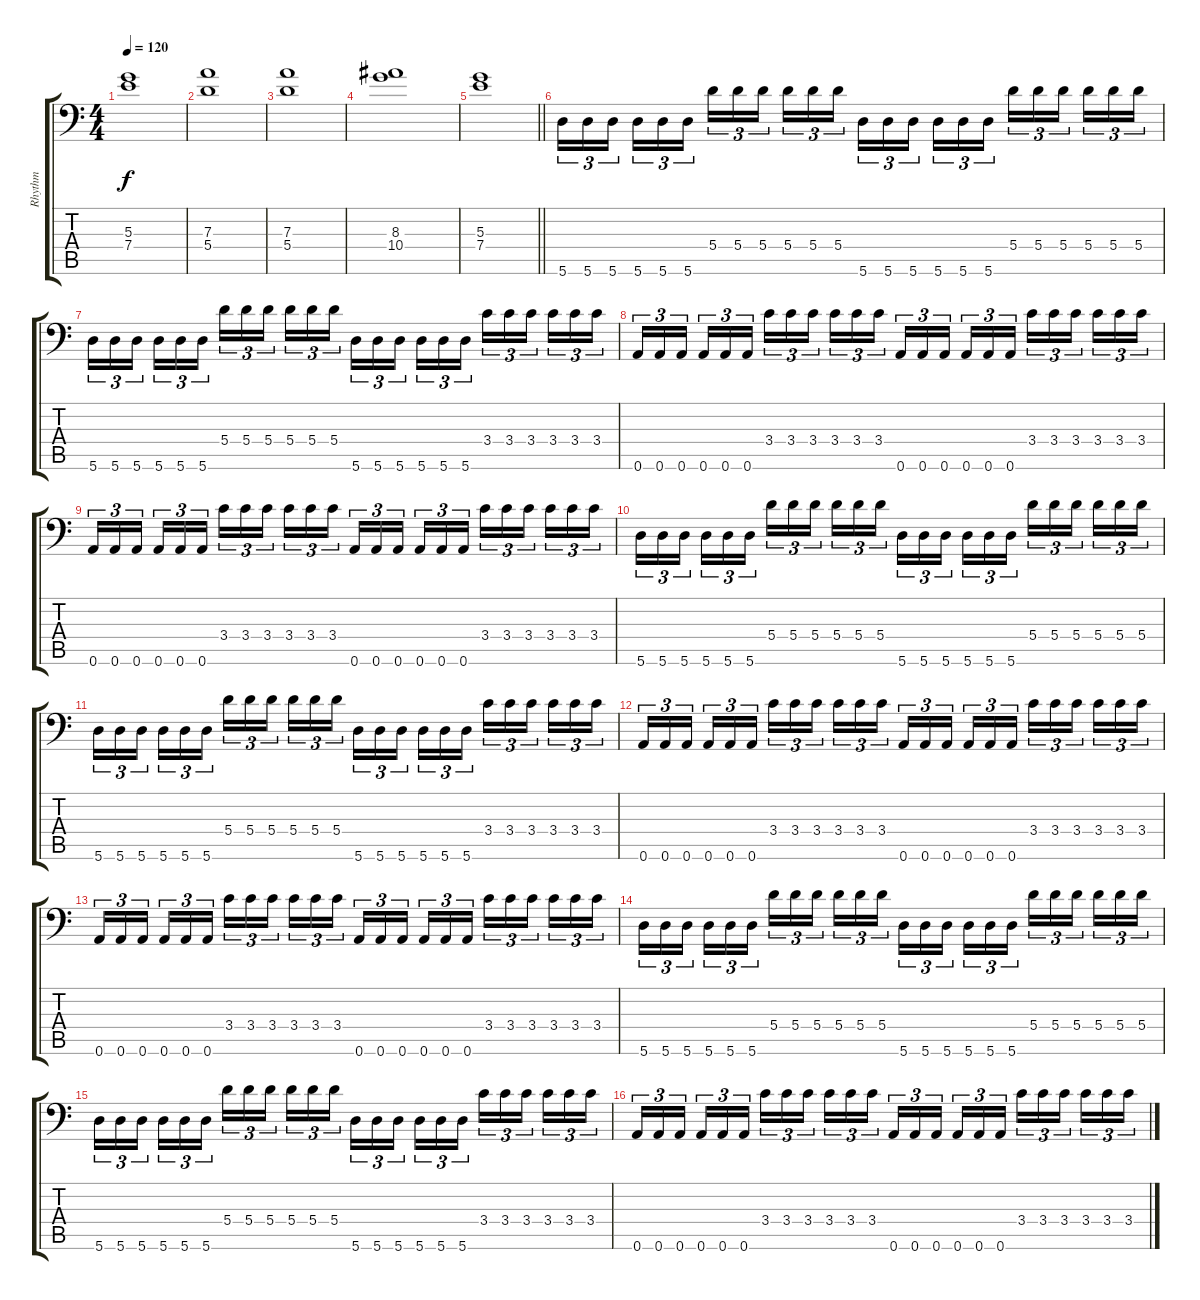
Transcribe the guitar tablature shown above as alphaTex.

\track ("Rhythm" "Rhythm") {instrument distortionguitar}
\staff {score tabs}
\tuning (B3 Gb3 D3 A2 E2 A1) {hide}
\ts (4 4)
\tempo 120
\clef f4
\ks c
(5.3 7.4).1{dy f} |
(7.3 5.4).1 |
(7.3 5.4).1 |
(8.3 10.4).1 |
\barLineRight lightlight
(5.3 7.4).1 |
\section ("" "")
5.6.16{tu (3 2)} 5.6.16{tu (3 2)} 5.6.16{tu (3 2) beam splitsecondary} 5.6.16{tu (3 2)} 5.6.16{tu (3 2)} 5.6.16{tu (3 2)} 5.4.16{tu (3 2)} 5.4.16{tu (3 2)} 5.4.16{tu (3 2) beam splitsecondary} 5.4.16{tu (3 2)} 5.4.16{tu (3 2)} 5.4.16{tu (3 2)} 5.6.16{tu (3 2)} 5.6.16{tu (3 2)} 5.6.16{tu (3 2) beam splitsecondary} 5.6.16{tu (3 2)} 5.6.16{tu (3 2)} 5.6.16{tu (3 2)} 5.4.16{tu (3 2)} 5.4.16{tu (3 2)} 5.4.16{tu (3 2) beam splitsecondary} 5.4.16{tu (3 2)} 5.4.16{tu (3 2)} 5.4.16{tu (3 2)} |
5.6.16{tu (3 2)} 5.6.16{tu (3 2)} 5.6.16{tu (3 2) beam splitsecondary} 5.6.16{tu (3 2)} 5.6.16{tu (3 2)} 5.6.16{tu (3 2)} 5.4.16{tu (3 2)} 5.4.16{tu (3 2)} 5.4.16{tu (3 2) beam splitsecondary} 5.4.16{tu (3 2)} 5.4.16{tu (3 2)} 5.4.16{tu (3 2)} 5.6.16{tu (3 2)} 5.6.16{tu (3 2)} 5.6.16{tu (3 2) beam splitsecondary} 5.6.16{tu (3 2)} 5.6.16{tu (3 2)} 5.6.16{tu (3 2)} 3.4.16{tu (3 2)} 3.4.16{tu (3 2)} 3.4.16{tu (3 2) beam splitsecondary} 3.4.16{tu (3 2)} 3.4.16{tu (3 2)} 3.4.16{tu (3 2)} |
0.6.16{tu (3 2)} 0.6.16{tu (3 2)} 0.6.16{tu (3 2) beam splitsecondary} 0.6.16{tu (3 2)} 0.6.16{tu (3 2)} 0.6.16{tu (3 2)} 3.4.16{tu (3 2)} 3.4.16{tu (3 2)} 3.4.16{tu (3 2) beam splitsecondary} 3.4.16{tu (3 2)} 3.4.16{tu (3 2)} 3.4.16{tu (3 2)} 0.6.16{tu (3 2)} 0.6.16{tu (3 2)} 0.6.16{tu (3 2) beam splitsecondary} 0.6.16{tu (3 2)} 0.6.16{tu (3 2)} 0.6.16{tu (3 2)} 3.4.16{tu (3 2)} 3.4.16{tu (3 2)} 3.4.16{tu (3 2) beam splitsecondary} 3.4.16{tu (3 2)} 3.4.16{tu (3 2)} 3.4.16{tu (3 2)} |
0.6.16{tu (3 2)} 0.6.16{tu (3 2)} 0.6.16{tu (3 2) beam splitsecondary} 0.6.16{tu (3 2)} 0.6.16{tu (3 2)} 0.6.16{tu (3 2)} 3.4.16{tu (3 2)} 3.4.16{tu (3 2)} 3.4.16{tu (3 2) beam splitsecondary} 3.4.16{tu (3 2)} 3.4.16{tu (3 2)} 3.4.16{tu (3 2)} 0.6.16{tu (3 2)} 0.6.16{tu (3 2)} 0.6.16{tu (3 2) beam splitsecondary} 0.6.16{tu (3 2)} 0.6.16{tu (3 2)} 0.6.16{tu (3 2)} 3.4.16{tu (3 2)} 3.4.16{tu (3 2)} 3.4.16{tu (3 2) beam splitsecondary} 3.4.16{tu (3 2)} 3.4.16{tu (3 2)} 3.4.16{tu (3 2)} |
5.6.16{tu (3 2)} 5.6.16{tu (3 2)} 5.6.16{tu (3 2) beam splitsecondary} 5.6.16{tu (3 2)} 5.6.16{tu (3 2)} 5.6.16{tu (3 2)} 5.4.16{tu (3 2)} 5.4.16{tu (3 2)} 5.4.16{tu (3 2) beam splitsecondary} 5.4.16{tu (3 2)} 5.4.16{tu (3 2)} 5.4.16{tu (3 2)} 5.6.16{tu (3 2)} 5.6.16{tu (3 2)} 5.6.16{tu (3 2) beam splitsecondary} 5.6.16{tu (3 2)} 5.6.16{tu (3 2)} 5.6.16{tu (3 2)} 5.4.16{tu (3 2)} 5.4.16{tu (3 2)} 5.4.16{tu (3 2) beam splitsecondary} 5.4.16{tu (3 2)} 5.4.16{tu (3 2)} 5.4.16{tu (3 2)} |
5.6.16{tu (3 2)} 5.6.16{tu (3 2)} 5.6.16{tu (3 2) beam splitsecondary} 5.6.16{tu (3 2)} 5.6.16{tu (3 2)} 5.6.16{tu (3 2)} 5.4.16{tu (3 2)} 5.4.16{tu (3 2)} 5.4.16{tu (3 2) beam splitsecondary} 5.4.16{tu (3 2)} 5.4.16{tu (3 2)} 5.4.16{tu (3 2)} 5.6.16{tu (3 2)} 5.6.16{tu (3 2)} 5.6.16{tu (3 2) beam splitsecondary} 5.6.16{tu (3 2)} 5.6.16{tu (3 2)} 5.6.16{tu (3 2)} 3.4.16{tu (3 2)} 3.4.16{tu (3 2)} 3.4.16{tu (3 2) beam splitsecondary} 3.4.16{tu (3 2)} 3.4.16{tu (3 2)} 3.4.16{tu (3 2)} |
0.6.16{tu (3 2)} 0.6.16{tu (3 2)} 0.6.16{tu (3 2) beam splitsecondary} 0.6.16{tu (3 2)} 0.6.16{tu (3 2)} 0.6.16{tu (3 2)} 3.4.16{tu (3 2)} 3.4.16{tu (3 2)} 3.4.16{tu (3 2) beam splitsecondary} 3.4.16{tu (3 2)} 3.4.16{tu (3 2)} 3.4.16{tu (3 2)} 0.6.16{tu (3 2)} 0.6.16{tu (3 2)} 0.6.16{tu (3 2) beam splitsecondary} 0.6.16{tu (3 2)} 0.6.16{tu (3 2)} 0.6.16{tu (3 2)} 3.4.16{tu (3 2)} 3.4.16{tu (3 2)} 3.4.16{tu (3 2) beam splitsecondary} 3.4.16{tu (3 2)} 3.4.16{tu (3 2)} 3.4.16{tu (3 2)} |
0.6.16{tu (3 2)} 0.6.16{tu (3 2)} 0.6.16{tu (3 2) beam splitsecondary} 0.6.16{tu (3 2)} 0.6.16{tu (3 2)} 0.6.16{tu (3 2)} 3.4.16{tu (3 2)} 3.4.16{tu (3 2)} 3.4.16{tu (3 2) beam splitsecondary} 3.4.16{tu (3 2)} 3.4.16{tu (3 2)} 3.4.16{tu (3 2)} 0.6.16{tu (3 2)} 0.6.16{tu (3 2)} 0.6.16{tu (3 2) beam splitsecondary} 0.6.16{tu (3 2)} 0.6.16{tu (3 2)} 0.6.16{tu (3 2)} 3.4.16{tu (3 2)} 3.4.16{tu (3 2)} 3.4.16{tu (3 2) beam splitsecondary} 3.4.16{tu (3 2)} 3.4.16{tu (3 2)} 3.4.16{tu (3 2)} |
5.6.16{tu (3 2)} 5.6.16{tu (3 2)} 5.6.16{tu (3 2) beam splitsecondary} 5.6.16{tu (3 2)} 5.6.16{tu (3 2)} 5.6.16{tu (3 2)} 5.4.16{tu (3 2)} 5.4.16{tu (3 2)} 5.4.16{tu (3 2) beam splitsecondary} 5.4.16{tu (3 2)} 5.4.16{tu (3 2)} 5.4.16{tu (3 2)} 5.6.16{tu (3 2)} 5.6.16{tu (3 2)} 5.6.16{tu (3 2) beam splitsecondary} 5.6.16{tu (3 2)} 5.6.16{tu (3 2)} 5.6.16{tu (3 2)} 5.4.16{tu (3 2)} 5.4.16{tu (3 2)} 5.4.16{tu (3 2) beam splitsecondary} 5.4.16{tu (3 2)} 5.4.16{tu (3 2)} 5.4.16{tu (3 2)} |
5.6.16{tu (3 2)} 5.6.16{tu (3 2)} 5.6.16{tu (3 2) beam splitsecondary} 5.6.16{tu (3 2)} 5.6.16{tu (3 2)} 5.6.16{tu (3 2)} 5.4.16{tu (3 2)} 5.4.16{tu (3 2)} 5.4.16{tu (3 2) beam splitsecondary} 5.4.16{tu (3 2)} 5.4.16{tu (3 2)} 5.4.16{tu (3 2)} 5.6.16{tu (3 2)} 5.6.16{tu (3 2)} 5.6.16{tu (3 2) beam splitsecondary} 5.6.16{tu (3 2)} 5.6.16{tu (3 2)} 5.6.16{tu (3 2)} 3.4.16{tu (3 2)} 3.4.16{tu (3 2)} 3.4.16{tu (3 2) beam splitsecondary} 3.4.16{tu (3 2)} 3.4.16{tu (3 2)} 3.4.16{tu (3 2)} |
0.6.16{tu (3 2)} 0.6.16{tu (3 2)} 0.6.16{tu (3 2) beam splitsecondary} 0.6.16{tu (3 2)} 0.6.16{tu (3 2)} 0.6.16{tu (3 2)} 3.4.16{tu (3 2)} 3.4.16{tu (3 2)} 3.4.16{tu (3 2) beam splitsecondary} 3.4.16{tu (3 2)} 3.4.16{tu (3 2)} 3.4.16{tu (3 2)} 0.6.16{tu (3 2)} 0.6.16{tu (3 2)} 0.6.16{tu (3 2) beam splitsecondary} 0.6.16{tu (3 2)} 0.6.16{tu (3 2)} 0.6.16{tu (3 2)} 3.4.16{tu (3 2)} 3.4.16{tu (3 2)} 3.4.16{tu (3 2) beam splitsecondary} 3.4.16{tu (3 2)} 3.4.16{tu (3 2)} 3.4.16{tu (3 2)}
